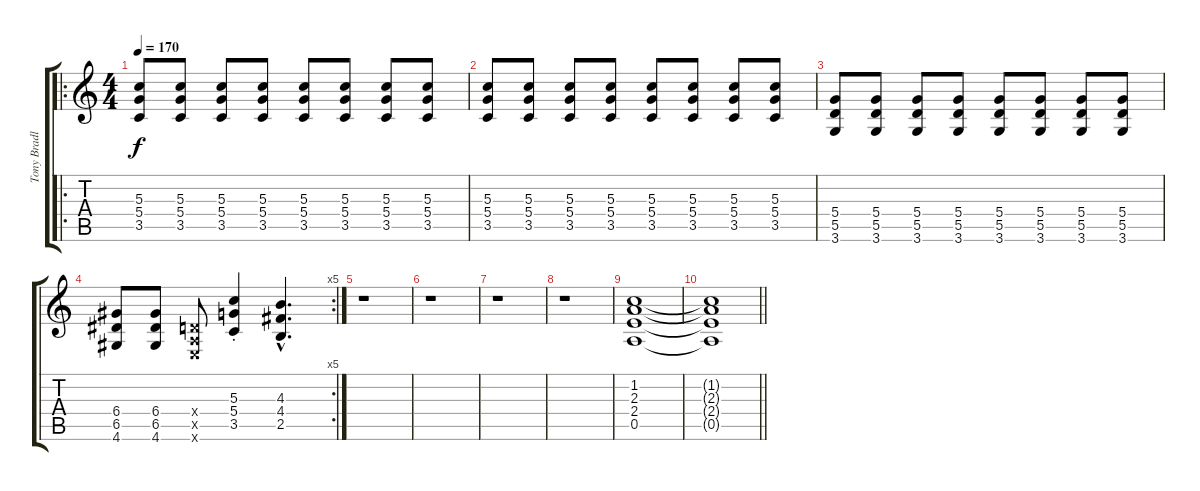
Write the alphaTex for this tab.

\track ("Tony Bradley (Guitar)" "Tony Bradl") {instrument distortionguitar}
\staff {score tabs}
\tuning (E4 B3 G3 D3 A2 E2) {hide}
\ro
\ts (4 4)
\tempo 170
\clef g2
\ks c
(5.3 5.4 3.5).8{dy f} (5.3 5.4 3.5).8 (5.3 5.4 3.5).8 (5.3 5.4 3.5).8 (5.3 5.4 3.5).8 (5.3 5.4 3.5).8 (5.3 5.4 3.5).8 (5.3 5.4 3.5).8 |
(5.3 5.4 3.5).8 (5.3 5.4 3.5).8 (5.3 5.4 3.5).8 (5.3 5.4 3.5).8 (5.3 5.4 3.5).8 (5.3 5.4 3.5).8 (5.3 5.4 3.5).8 (5.3 5.4 3.5).8 |
(5.4 5.5 3.6).8 (5.4 5.5 3.6).8 (5.4 5.5 3.6).8 (5.4 5.5 3.6).8 (5.4 5.5 3.6).8 (5.4 5.5 3.6).8 (5.4 5.5 3.6).8 (5.4 5.5 3.6).8 |
\rc 5
(6.4 6.5 4.6).8 (6.4 6.5 4.6).8 (0.4{x} 0.5{x} 0.6{x}).8 (5.3{st} 5.4 3.5).4 (4.3{hac} 4.4{hac} 2.5{hac}).4{d} |
r.1 |
r.1 |
r.1 |
r.1 |
(1.2 2.3 2.4 0.5).1 |
\barLineRight lightlight
(1.2{t} 2.3{t} 2.4{t} 0.5{t}).1
